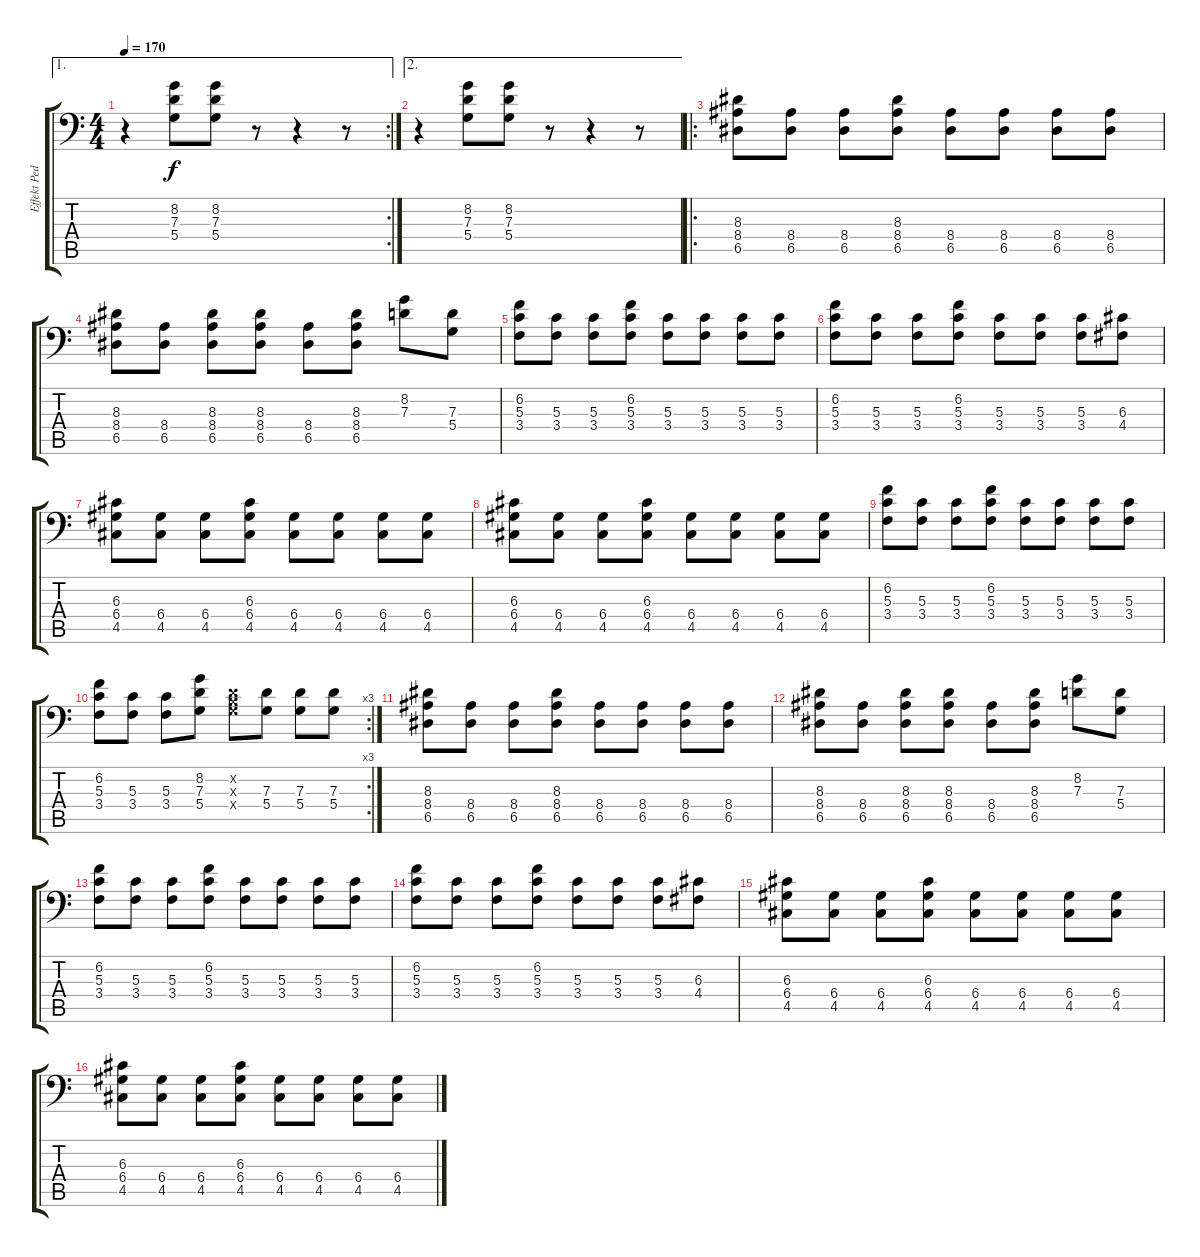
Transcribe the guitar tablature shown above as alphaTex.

\track ("Effekt Pedal Gitarr 1" "Effekt Ped") {instrument electricbassfinger}
\staff {score tabs}
\tuning (E3 B2 G2 D2 A1 E1) {hide}
\ae 1
\rc 2
\ts (4 4)
\tempo 170
\clef f4
\ks c
r.4{dy f} (8.2 7.3 5.4).8 (8.2 7.3 5.4).8 r.8 r.4 r.8 |
\ae 2
r.4 (8.2 7.3 5.4).8 (8.2 7.3 5.4).8 r.8 r.4 r.8 |
\ro
(8.3 8.4 6.5).8 (8.4 6.5).8 (8.4 6.5).8 (8.3 8.4 6.5).8 (8.4 6.5).8 (8.4 6.5).8 (8.4 6.5).8 (8.4 6.5).8 |
(8.3 8.4 6.5).8 (8.4 6.5).8 (8.3 8.4 6.5).8 (8.3 8.4 6.5).8 (8.4 6.5).8 (8.3 8.4 6.5).8 (8.2 7.3).8 (7.3 5.4).8 |
(6.2 5.3 3.4).8 (5.3 3.4).8 (5.3 3.4).8 (6.2 5.3 3.4).8 (5.3 3.4).8 (5.3 3.4).8 (5.3 3.4).8 (5.3 3.4).8 |
(6.2 5.3 3.4).8 (5.3 3.4).8 (5.3 3.4).8 (6.2 5.3 3.4).8 (5.3 3.4).8 (5.3 3.4).8 (5.3 3.4).8 (6.3 4.4).8 |
(6.3 6.4 4.5).8 (6.4 4.5).8 (6.4 4.5).8 (6.3 6.4 4.5).8 (6.4 4.5).8 (6.4 4.5).8 (6.4 4.5).8 (6.4 4.5).8 |
(6.3 6.4 4.5).8 (6.4 4.5).8 (6.4 4.5).8 (6.3 6.4 4.5).8 (6.4 4.5).8 (6.4 4.5).8 (6.4 4.5).8 (6.4 4.5).8 |
(6.2 5.3 3.4).8 (5.3 3.4).8 (5.3 3.4).8 (6.2 5.3 3.4).8 (5.3 3.4).8 (5.3 3.4).8 (5.3 3.4).8 (5.3 3.4).8 |
\rc 3
(6.2 5.3 3.4).8 (5.3 3.4).8 (5.3 3.4).8 (8.2 7.3 5.4).8 (0.2{x} 7.3{x} 5.4{x}).8 (7.3 5.4).8 (7.3 5.4).8 (7.3 5.4).8 |
(8.3 8.4 6.5).8{volume 11} (8.4 6.5).8 (8.4 6.5).8 (8.3 8.4 6.5).8 (8.4 6.5).8 (8.4 6.5).8 (8.4 6.5).8 (8.4 6.5).8 |
(8.3 8.4 6.5).8 (8.4 6.5).8 (8.3 8.4 6.5).8 (8.3 8.4 6.5).8 (8.4 6.5).8 (8.3 8.4 6.5).8 (8.2 7.3).8 (7.3 5.4).8 |
(6.2 5.3 3.4).8 (5.3 3.4).8 (5.3 3.4).8 (6.2 5.3 3.4).8 (5.3 3.4).8 (5.3 3.4).8 (5.3 3.4).8 (5.3 3.4).8 |
(6.2 5.3 3.4).8 (5.3 3.4).8 (5.3 3.4).8 (6.2 5.3 3.4).8 (5.3 3.4).8 (5.3 3.4).8 (5.3 3.4).8 (6.3 4.4).8 |
(6.3 6.4 4.5).8 (6.4 4.5).8 (6.4 4.5).8 (6.3 6.4 4.5).8 (6.4 4.5).8 (6.4 4.5).8 (6.4 4.5).8 (6.4 4.5).8 |
(6.3 6.4 4.5).8 (6.4 4.5).8 (6.4 4.5).8 (6.3 6.4 4.5).8 (6.4 4.5).8 (6.4 4.5).8 (6.4 4.5).8 (6.4 4.5).8
